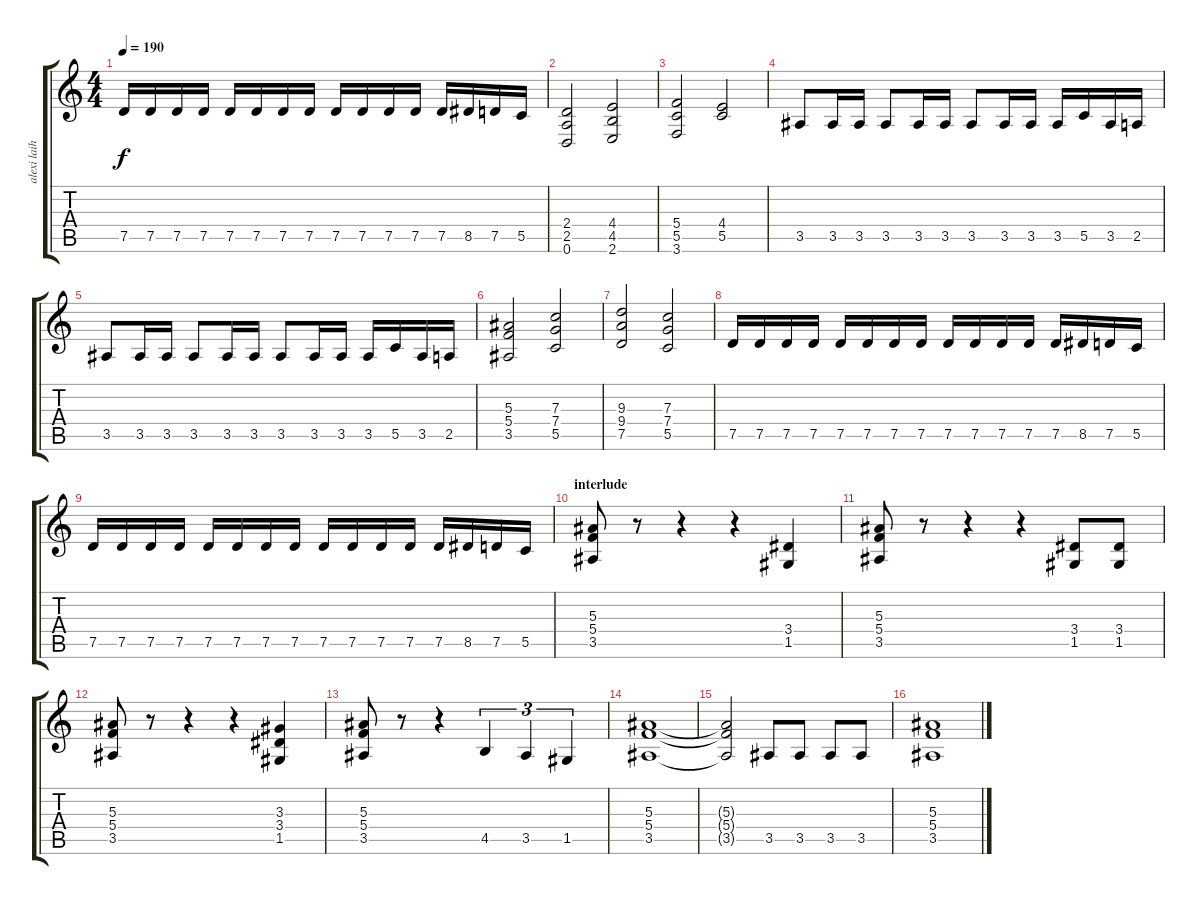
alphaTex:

\track ("alexi laiho" "alexi laih") {instrument overdrivenguitar}
\staff {score tabs}
\tuning (D4 A3 F3 C3 G2 D2) {hide}
\ts (4 4)
\tempo 190
\clef g2
\ks c
7.5.16{dy f} 7.5.16 7.5.16 7.5.16 7.5.16 7.5.16 7.5.16 7.5.16 7.5.16 7.5.16 7.5.16 7.5.16 7.5.16 8.5.16 7.5.16 5.5.16 |
(2.4 2.5 0.6).2 (4.4 4.5 2.6).2 |
(5.4 5.5 3.6).2 (4.4 5.5).2 |
3.5.8 3.5.16 3.5.16 3.5.8 3.5.16 3.5.16 3.5.8 3.5.16 3.5.16 3.5.16 5.5.16 3.5.16 2.5.16 |
3.5.8 3.5.16 3.5.16 3.5.8 3.5.16 3.5.16 3.5.8 3.5.16 3.5.16 3.5.16 5.5.16 3.5.16 2.5.16 |
(5.3 5.4 3.5).2 (7.3 7.4 5.5).2 |
(9.3 9.4 7.5).2 (7.3 7.4 5.5).2 |
7.5.16 7.5.16 7.5.16 7.5.16 7.5.16 7.5.16 7.5.16 7.5.16 7.5.16 7.5.16 7.5.16 7.5.16 7.5.16 8.5.16 7.5.16 5.5.16 |
7.5.16 7.5.16 7.5.16 7.5.16 7.5.16 7.5.16 7.5.16 7.5.16 7.5.16 7.5.16 7.5.16 7.5.16 7.5.16 8.5.16 7.5.16 5.5.16 |
\section ("" "interlude")
(5.3 5.4 3.5).8 r.8 r.4 r.4 (3.4 1.5).4 |
(5.3 5.4 3.5).8 r.8 r.4 r.4 (3.4 1.5).8 (3.4 1.5).8 |
(5.3 5.4 3.5).8 r.8 r.4 r.4 (3.3 3.4 1.5).4 |
(5.3 5.4 3.5).8 r.8 r.4 4.5.4{tu (3 2)} 3.5.4{tu (3 2)} 1.5.4{tu (3 2)} |
(5.3 5.4 3.5).1 |
(5.3{t} 5.4{t} 3.5{t}).2 3.5.8 3.5.8 3.5.8 3.5.8 |
(5.3 5.4 3.5).1
